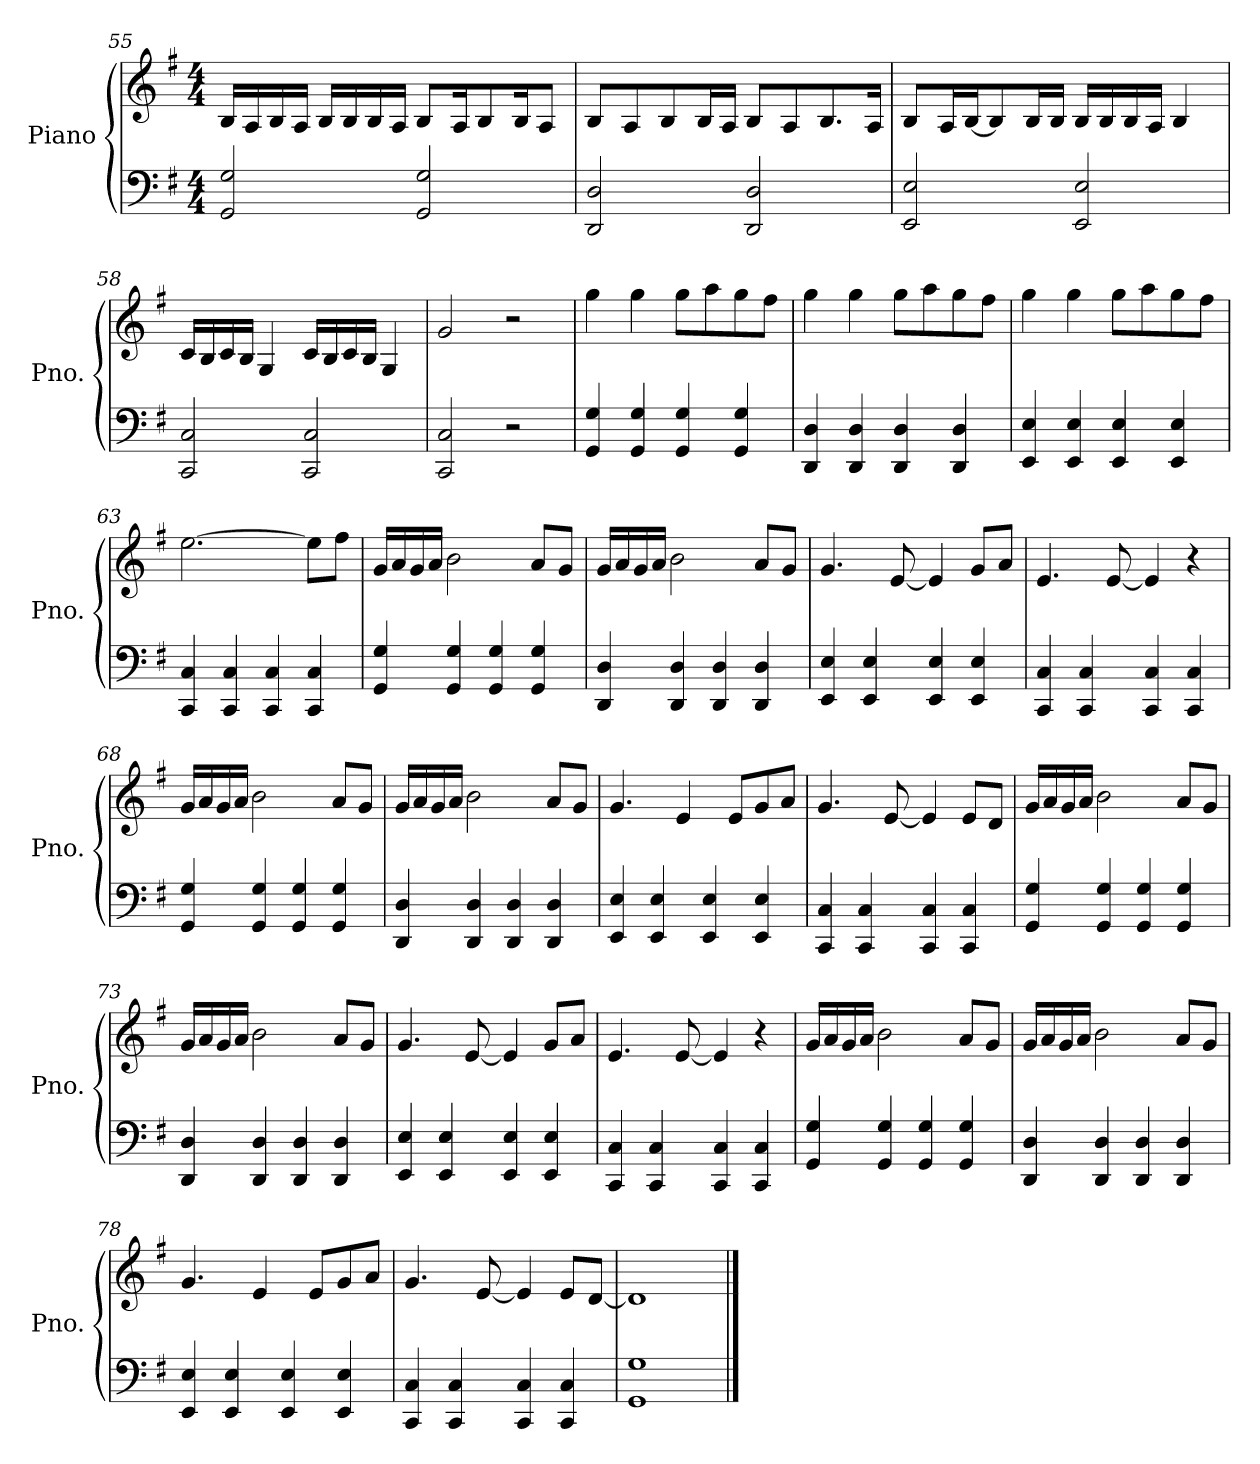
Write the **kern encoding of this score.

**kern	**kern
*part1	*part1
*staff2	*staff1
*I"Piano	*
*I'Pno.	*
!!LO:PB:g=z
*clefF4	*clefG2
*k[f#]	*k[f#]
*G:	*G:
*M4/4	*M4/4
=55	=55
2GG/ 2G/	16B/LL
.	16A/
.	16B/
.	16A/JJ
.	16B/LL
.	16B/
.	16B/
.	16A/JJ
2GG/ 2G/	8B/L
.	16A/K
.	8B/
.	16B/K
.	8A/J
=56	=56
2DD/ 2D/	8B/L
.	8A/
.	8B/
.	16B/L
.	16A/JJ
2DD/ 2D/	8B/L
.	8A/
.	8.B/
.	16A/Jk
=57	=57
2EE/ 2E/	8B/L
.	16A/L
.	[16B/J
.	8B/]
.	16B/L
.	16B/JJ
2EE/ 2E/	16B/LL
.	16B/
.	16B/
.	16A/JJ
.	4B/
!!LO:LB:g=z
=58	=58
2CC/ 2C/	16c/LL
.	16B/
.	16c/
.	16B/JJ
.	4G/
2CC/ 2C/	16c/LL
.	16B/
.	16c/
.	16B/JJ
.	4G/
=59	=59
2CC/ 2C/	2g/
2r	2r
=60	=60
4GG/ 4G/	4gg\
4GG/ 4G/	4gg\
4GG/ 4G/	8gg\L
.	8aa\
4GG/ 4G/	8gg\
.	8ff#\J
=61	=61
4DD/ 4D/	4gg\
4DD/ 4D/	4gg\
4DD/ 4D/	8gg\L
.	8aa\
4DD/ 4D/	8gg\
.	8ff#\J
=62	=62
4EE/ 4E/	4gg\
4EE/ 4E/	4gg\
4EE/ 4E/	8gg\L
.	8aa\
4EE/ 4E/	8gg\
.	8ff#\J
=63	=63
4CC/ 4C/	[2.ee\
4CC/ 4C/	.
4CC/ 4C/	.
4CC/ 4C/	8ee\L]
.	8ff#\J
!!LO:LB:g=z
=64	=64
4GG/ 4G/	16g/LL
.	16a/
.	16g/
.	16a/JJ
4GG/ 4G/	2b\
4GG/ 4G/	.
4GG/ 4G/	8a/L
.	8g/J
=65	=65
4DD/ 4D/	16g/LL
.	16a/
.	16g/
.	16a/JJ
4DD/ 4D/	2b\
4DD/ 4D/	.
4DD/ 4D/	8a/L
.	8g/J
=66	=66
4EE/ 4E/	4.g/
4EE/ 4E/	.
.	[8e/
4EE/ 4E/	4e/]
4EE/ 4E/	8g/L
.	8a/J
=67	=67
4CC/ 4C/	4.e/
4CC/ 4C/	.
.	[8e/
4CC/ 4C/	4e/]
4CC/ 4C/	4r
=68	=68
4GG/ 4G/	16g/LL
.	16a/
.	16g/
.	16a/JJ
4GG/ 4G/	2b\
4GG/ 4G/	.
4GG/ 4G/	8a/L
.	8g/J
!!LO:LB:g=z
=69	=69
4DD/ 4D/	16g/LL
.	16a/
.	16g/
.	16a/JJ
4DD/ 4D/	2b\
4DD/ 4D/	.
4DD/ 4D/	8a/L
.	8g/J
=70	=70
4EE/ 4E/	4.g/
4EE/ 4E/	.
.	4e/
4EE/ 4E/	.
.	8e/L
4EE/ 4E/	8g/
.	8a/J
=71	=71
4CC/ 4C/	4.g/
4CC/ 4C/	.
.	[8e/
4CC/ 4C/	4e/]
4CC/ 4C/	8e/L
.	8d/J
=72	=72
4GG/ 4G/	16g/LL
.	16a/
.	16g/
.	16a/JJ
4GG/ 4G/	2b\
4GG/ 4G/	.
4GG/ 4G/	8a/L
.	8g/J
=73	=73
4DD/ 4D/	16g/LL
.	16a/
.	16g/
.	16a/JJ
4DD/ 4D/	2b\
4DD/ 4D/	.
4DD/ 4D/	8a/L
.	8g/J
!!LO:LB:g=z
=74	=74
4EE/ 4E/	4.g/
4EE/ 4E/	.
.	[8e/
4EE/ 4E/	4e/]
4EE/ 4E/	8g/L
.	8a/J
=75	=75
4CC/ 4C/	4.e/
4CC/ 4C/	.
.	[8e/
4CC/ 4C/	4e/]
4CC/ 4C/	4r
=76	=76
4GG/ 4G/	16g/LL
.	16a/
.	16g/
.	16a/JJ
4GG/ 4G/	2b\
4GG/ 4G/	.
4GG/ 4G/	8a/L
.	8g/J
=77	=77
4DD/ 4D/	16g/LL
.	16a/
.	16g/
.	16a/JJ
4DD/ 4D/	2b\
4DD/ 4D/	.
4DD/ 4D/	8a/L
.	8g/J
=78	=78
4EE/ 4E/	4.g/
4EE/ 4E/	.
.	4e/
4EE/ 4E/	.
.	8e/L
4EE/ 4E/	8g/
.	8a/J
=79	=79
4CC/ 4C/	4.g/
4CC/ 4C/	.
.	[8e/
4CC/ 4C/	4e/]
4CC/ 4C/	8e/L
.	[8d/J
!!LO:PB:g=z
=80	=80
1GG 1G	1d]
==	==
*-	*-
